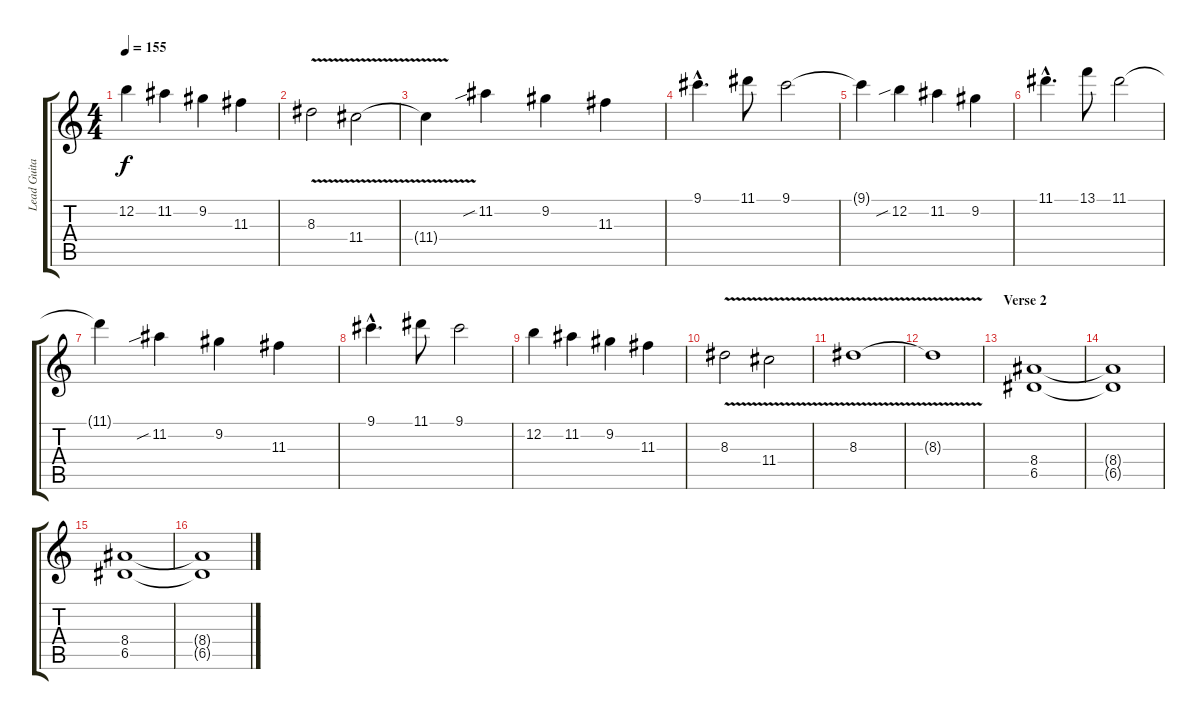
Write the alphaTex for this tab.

\track ("Lead Guitar" "Lead Guita") {instrument overdrivenguitar}
\staff {score tabs}
\tuning (E4 B3 G3 D3 A2 E2) {hide}
\ts (4 4)
\tempo 155
\clef g2
\ks c
12.2.4{dy f} 11.2.4 9.2.4 11.3.4 |
8.3{v}.2 11.4{v}.2 |
11.4{t}.4 11.2{sib}.4 9.2.4 11.3.4 |
9.1{hac}.4{d} 11.1.8 9.1.2 |
9.1{t}.4 12.2{sib}.4 11.2.4 9.2.4 |
11.1{hac}.4{d} 13.1.8 11.1.2 |
11.1{t}.4 11.2{sib}.4 9.2.4 11.3.4 |
9.1{hac}.4{d} 11.1.8 9.1.2 |
12.2.4 11.2.4 9.2.4 11.3.4 |
8.3{v}.2 11.4{v}.2 |
8.3{v}.1 |
8.3{t}.1 |
\section ("" "Verse 2")
(8.4 6.5).1 |
(8.4{t} 6.5{t}).1 |
(8.4 6.5).1 |
(8.4{t} 6.5{t}).1
